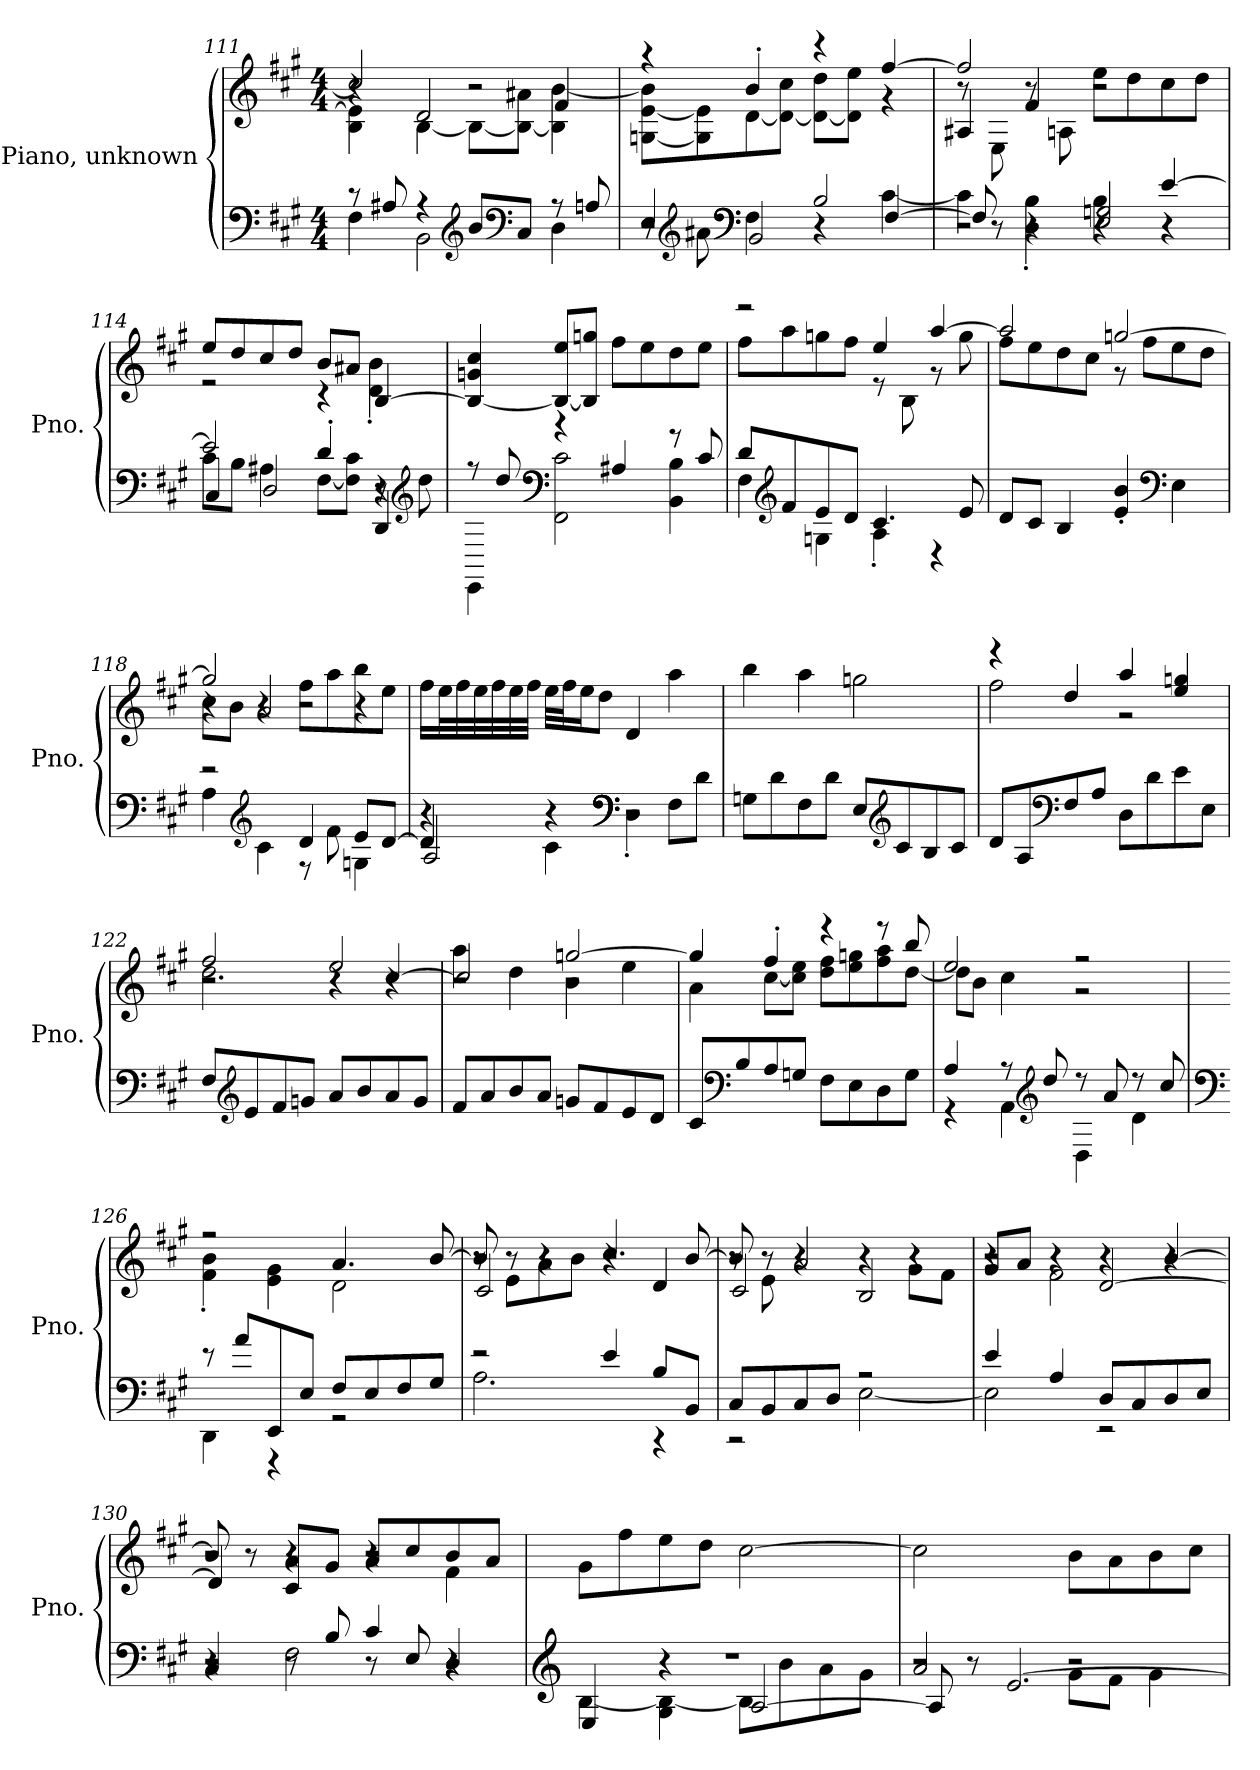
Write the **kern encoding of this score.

**kern	**kern
*part1	*part1
*staff2	*staff1
*I"Piano, unknown	*
*I'Pno.	*
*clefF4	*clefG2
*k[f#c#g#]	*k[f#c#g#]
*M4/4	*M4/4
=111	=111
*^	*^
*	*	*	*^
8r	4F#\	2cc#/]	4B\ 4e\]	4r
8A#X/	.	.	.	.
4r	2BB\	.	[4B\	2d/
*clefG2	*	*	*	*
8b/L	.	2r	8B\L_	.
*clefF4	*	*	*	*
8C#/J	.	.	8B\_ 8a#X\J	.
8r	4D\	.	4B\] [4b\	4f#/
8An/	.	.	.	.
*	*	*	*v	*v
!!LO:LB:g=z
=112	=112	=112	=112
*	*^	*	*
2r	8r	4E/	4r	[8Gn\ [8e\ 8b\]L
*clefG2	*	*	*	*
.	8a#X\	.	.	8G\] 8e\]
*clefF4	*	*	*	*
.	4F#\	2BB/	4b'/	[8d\
.	.	.	.	8d\_ 8cc#\J
2B/	4r	.	4r	8d\_ 8dd\L
.	.	.	.	8d\] 8ee\J
.	[4c#\	[4F#/	[4ff#/	4r
=113	=113	=113	=113	=113
*	*	*	*	*^
2r	4c#\]	8F#/]	2ff#/]	8r	4A#X/
.	.	8r	.	8E\	.
.	4D\' 4B\'	4r	.	8r	4f#/
.	.	.	.	8An\	.
4r	4B\	2E/ 2Gn/	2r	8ee\L	2r
.	.	.	.	8dd\	.
[4e/	4r	.	.	8cc#\	.
.	.	.	.	8dd\J	.
*	*	*	*	*v	*v
=114	=114	=114	=114	=114
2e/]	8c#\L	4C#/	8ee/L	2r
.	8B\J	.	8dd/	.
.	4A#X\	2D/	8cc#/	.
.	.	.	8dd/J	.
4d'/	[8F#\L	.	8b/L	4r
.	8F#\] 8c#\J	.	8a#X/J	.
4r	8r	4DD/	[4B/	4d\' 4b\'
*clefG2	*	*	*	*
.	8dd\	.	.	.
*	*v	*v	*	*
*	*	*v	*v
!!LO:LB:g=z
=115	=115	=115
8r	4EE\	4B/_ 4gn/ 4cc#/
8dd/	.	.
*clefF4	*	*
4r	2FF#\ 2c#\	8B/_ 8ee/L
.	.	8B/] 8ggn/J
4A#X/	.	8ff#\L
.	.	8ee\
8r	4BB\ 4B\	8dd\
8c#/	.	8ee\J
=116	=116	=116
*	*	*^
8d/L	4F#\	2r	8ff#\L
*clefG2	*	*	*
8f#/	.	.	8aa\
8e/	4Gn\	.	8ggn\
8d/J	.	.	8ff#\J
4.c#/	4A'\	4ee/	8r
.	.	.	8B\
.	4r	[4aa/	8r
8e/	.	.	8gg\
*v	*v	*	*
=117	=117	=117
8d/L	2aa/]	8ff#\L
8c#/J	.	8ee\
4B/	.	8dd\
.	.	8cc#\J
4e/' 4b/'	[2ggn/	8r
.	.	8ff#\L
*clefF4	*	*
4E\	.	8ee\
.	.	8dd\J
=118	=118	=118
*^	*	*^
2r	4A\	2gg/]	8cc#\L	4r
.	.	.	8b\J	.
*clefG2	*	*	*	*
.	4c#\	.	4r	2a/
4d/	8r	2r	8ff#\L	.
.	8f#\	.	8aa\	.
8e/L	4Gn\	.	8bb\	4r
[8d/J	.	.	8ee\J	.
*	*	*v	*v	*v
!!LO:PB:g=z
=119	=119	=119
*	*^	*
4d/]	4r	2A/	16ff#\LL
.	.	.	32ee\L
.	.	.	32ff#\
.	.	.	32ee\
.	.	.	32ff#\
.	.	.	32ee\
.	.	.	32ff#\JJJ
4r	4c#\	.	32ee\LLL
.	.	.	32ff#\J
.	.	.	16ee\J
.	.	.	8dd\J
*clefF4	*	*	*
2r	4D'\	2r	4d/
.	8F#\L	.	4aa\
.	8d\J	.	.
*v	*v	*v	*
=120	=120
8Gn\L	4bb\
8d\	.
8F#\	4aa\
8d\J	.
8E/L	2ggn\
*clefG2	*
8c#/	.
8B/	.
8c#/J	.
=121	=121
*	*^
8d/L	4r	2ff#\
8A/	.	.
*clefF4	*	*
8F#/	4dd/	.
8A/J	.	.
8D\L	4aa/	2r
8d\	.	.
8e\	4ee/ 4ggn/	.
8E\J	.	.
!!LO:LB:g=z
=122	=122	=122
*	*	*^
8F#/L	2ff#/	2.dd\	2r
*clefG2	*	*	*
8e/	.	.	.
8f#/	.	.	.
8gn/J	.	.	.
8a/L	2ee/	.	4r
8b/	.	.	.
8a/	.	4r	[4cc#/
8g/J	.	.	.
=123	=123	=123	=123
8f#/L	2r	4aa\	2cc#/]
8a/	.	.	.
8b/	.	4dd\	.
8a/J	.	.	.
8gn/L	[2ggn/	4b\	2r
8f#/	.	.	.
8e/	.	4ee\	.
8d/J	.	.	.
*	*	*v	*v
=124	=124	=124
8c#/L	4gg/]	4a\
*clefF4	*	*
8B/	.	.
8A/	4ff#'/	[8cc#\L
8Gn/J	.	8cc#\] 8ee\J
8F#\L	4r	8dd\ 8ff#\L
8E\	.	8ee\ 8ggn\
8D\	8r	8ff#\ 8aa\
8G\J	8bb/	[8dd\J
!!LO:LB:g=z	!!
=125	=125	=125
*^	*	*
4A/	4r	2ee/	8dd\L]
.	.	.	8b\J
8r	4AA\	.	4cc#\
*clefG2	*	*	*
8dd/	.	.	.
8r	4D\	2r	2r
8a/	.	.	.
8r	4d\	.	.
8cc#/	.	.	.
=126	=126	=126	=126
*clefF4	*	*	*
8r	4DD\	2r	4f#\' 4b\'
8a/L	.	.	.
8EE/	4r	.	4e\ 4g#\
8E/J	.	.	.
8F#/L	2r	4.a/	2d\
8E/	.	.	.
8F#/	.	.	.
8G#/J	.	[8b/	.
=127	=127	=127	=127
*	*	*	*^
2r	2.A\	8b/]	8r	2c#/
.	.	8r	8e\L	.
.	.	4r	8a\	.
.	.	.	8b\J	.
4e/	.	4.cc#/	2r	4r
8B/L	4r	.	.	4d/
8BB/J	.	[8b/	.	.
=128	=128	=128	=128	=128
8C#/L	2r	8b/]	8r	2c#/
8BB/	.	8r	8e\	.
8C#/	.	2a/	4r	.
8D/J	.	.	.	.
2r	[2E\	.	4r	2B/
.	.	4r	8g#\L	.
.	.	.	8f#\J	.
!!LO:LB:g=z	!!	!!
=129	=129	=129	=129	=129
4e/	2E\]	8g#/L	4r	2r
.	.	8a/J	.	.
4A/	.	4r	2f#\	.
8D/L	2r	4r	.	[2d/
8C#/	.	.	.	.
8D/	.	[4b/	4r	.
8E/J	.	.	.	.
=130	=130	=130	=130	=130
*	*^	*	*	*
2r	4r	4C#/	8b/]	2r	4d/]
.	.	.	8r	.	.
.	2F#\	8r	8c#/ 8a/L	.	4r
.	.	8B/	8g#/J	.	.
4c#/	.	8r	8a/L	4r	2r
.	.	8E/	8cc#/	.	.
4r	4r	4D/	8b/	4f#\	.
.	.	.	8a/J	.	.
*	*	*	*v	*v	*v
=131	=131	=131	=131
*clefG2	*	*	*
1r	[4B\	4E/	8g#\L
.	.	.	8ff#\
.	4G#\ 4B\_	4r	8ee\
.	.	.	8dd\J
.	8B\L]	[2A/	[2cc#\
.	8b\	.	.
.	8a\	.	.
.	8g#\J	.	.
=132	=132	=132	=132
2a/	2r	8A/]	2cc#\]
.	.	8r	.
.	.	[2.e/	.
2r	8g#\L	.	8b\L
.	8f#\J	.	8a\
.	4g#\	.	8b\
.	.	.	8cc#\J
*v	*v	*v	*
=	=
*-	*-
